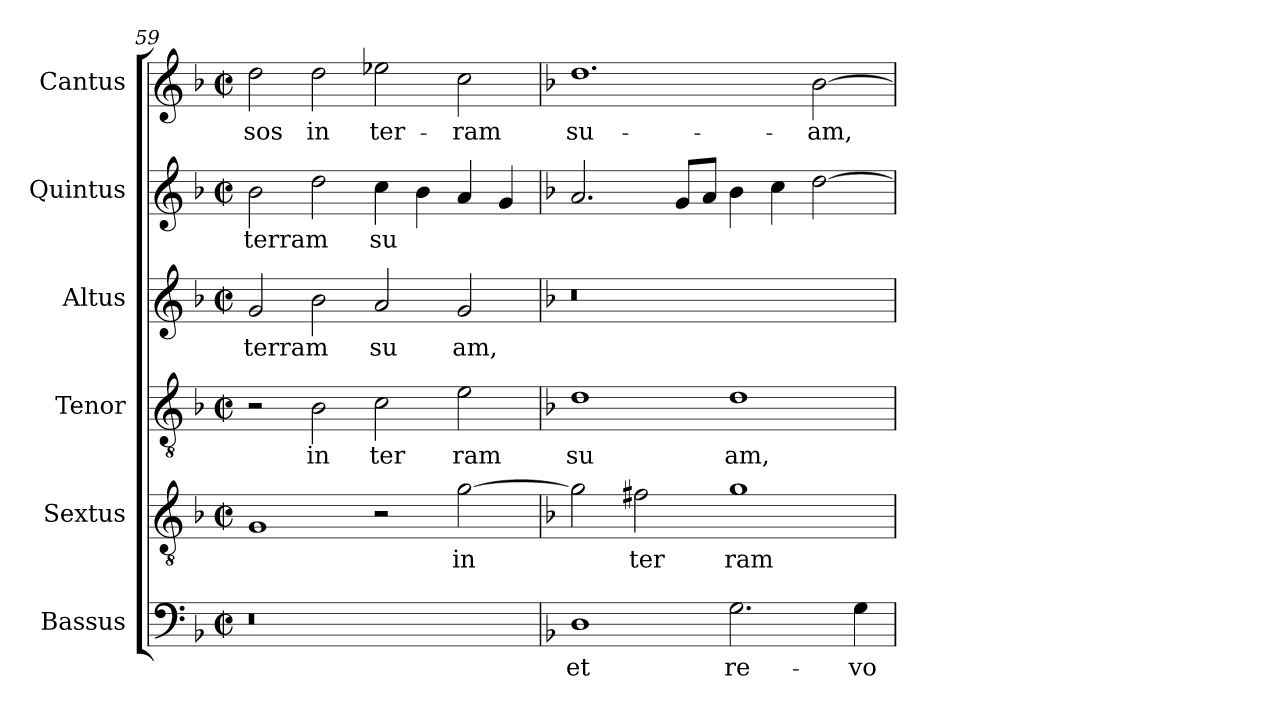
**kern	**text	**kern	**text	**kern	**text	**kern	**text	**kern	**text	**kern	**text
*part6	*part6	*part5	*part5	*part4	*part4	*part3	*part3	*part2	*part2	*part1	*part1
*staff6	*staff6	*staff5	*staff5	*staff4	*staff4	*staff3	*staff3	*staff2	*staff2	*staff1	*staff1
*I"Bassus	*	*I"Sextus	*	*I"Tenor	*	*I"Altus	*	*I"Quintus	*	*I"Cantus	*
*clefF4	*	*clefGv2	*	*clefGv2	*	*clefG2	*	*clefG2	*	*clefG2	*
*k[b-]	*	*k[b-]	*	*k[b-]	*	*k[b-]	*	*k[b-]	*	*k[b-]	*
*F:	*	*F:	*	*F:	*	*F:	*	*F:	*	*F:	*
*M2/2	*	*M2/2	*	*M2/2	*	*M2/2	*	*M2/2	*	*M2/2	*
*met(c|)	*	*met(c|)	*	*met(c|)	*	*met(c|)	*	*met(c|)	*	*met(c|)	*
=59	=59	=59	=59	=59	=59	=59	=59	=59	=59	=59	=59
!	!	!	!	!	!	!	!LO:LY:b	!	!LO:LY:b	!	!LO:LY:b:cj
0r	.	1G	.	2r	.	2g/	terram	2b-\	terram	2dd\	-sos
!	!	!	!	!	!LO:LY:b:cj	!	!	!	!	!	!LO:LY:b:cj
.	.	.	.	2B-\	in	2b-\	.	2dd\	.	2dd\	in
!	!	!	!	!	!LO:LY:b:cj	!	!LO:LY:b:cj	!	!LO:LY:b:cj	!	!LO:LY:b:cj
.	.	2r	.	2c\	ter	2a/	su	4cc\	su	2ee-X\	ter-
.	.	.	.	.	.	.	.	4b-\	.	.	.
!	!	!	!LO:LY:b:cj	!	!LO:LY:b:cj	!	!LO:LY:b:cj	!	!	!	!LO:LY:b:cj
.	.	[>2g\	in	2e\	ram	2g/	am,	4a/	.	2cc\	-ram
.	.	.	.	.	.	.	.	4g/	.	.	.
=60	=60	=60	=60	=60	=60	=60	=60	=60	=60	=60	=60
*	*	*	*	*k[b-]	*	*	*	*	*	*	*
*	*	*	*	*F:	*	*	*	*	*	*	*
!	!LO:LY:b:cj	!	!	!	!LO:LY:b:cj	!	!	!	!	!	!LO:LY:b:cj
1D	et	2g\]	.	1d	su	0r	.	2.a/	.	1.dd	su-
!	!	!	!LO:LY:b:cj	!	!	!	!	!	!	!	!
.	.	2f#\	ter	.	.	.	.	.	.	.	.
.	.	.	.	.	.	.	.	8g/L	.	.	.
.	.	.	.	.	.	.	.	8a/J	.	.	.
!	!LO:LY:b:cj	!	!LO:LY:b:cj	!	!LO:LY:b:cj	!	!	!	!	!	!
2.G\	re-	1g	ram	1d	am,	.	.	4b-\	.	.	.
.	.	.	.	.	.	.	.	4cc\	.	.	.
!	!	!	!	!	!	!	!	!	!	!	!LO:LY:b
.	.	.	.	.	.	.	.	[>2dd\	.	[>2b-\	-am,
!	!LO:LY:b:cj	!	!	!	!	!	!	!	!	!	!
4G\	-vo-	.	.	.	.	.	.	.	.	.	.
=	=	=	=	=	=	=	=	=	=	=	=
*-	*-	*-	*-	*-	*-	*-	*-	*-	*-	*-	*-
